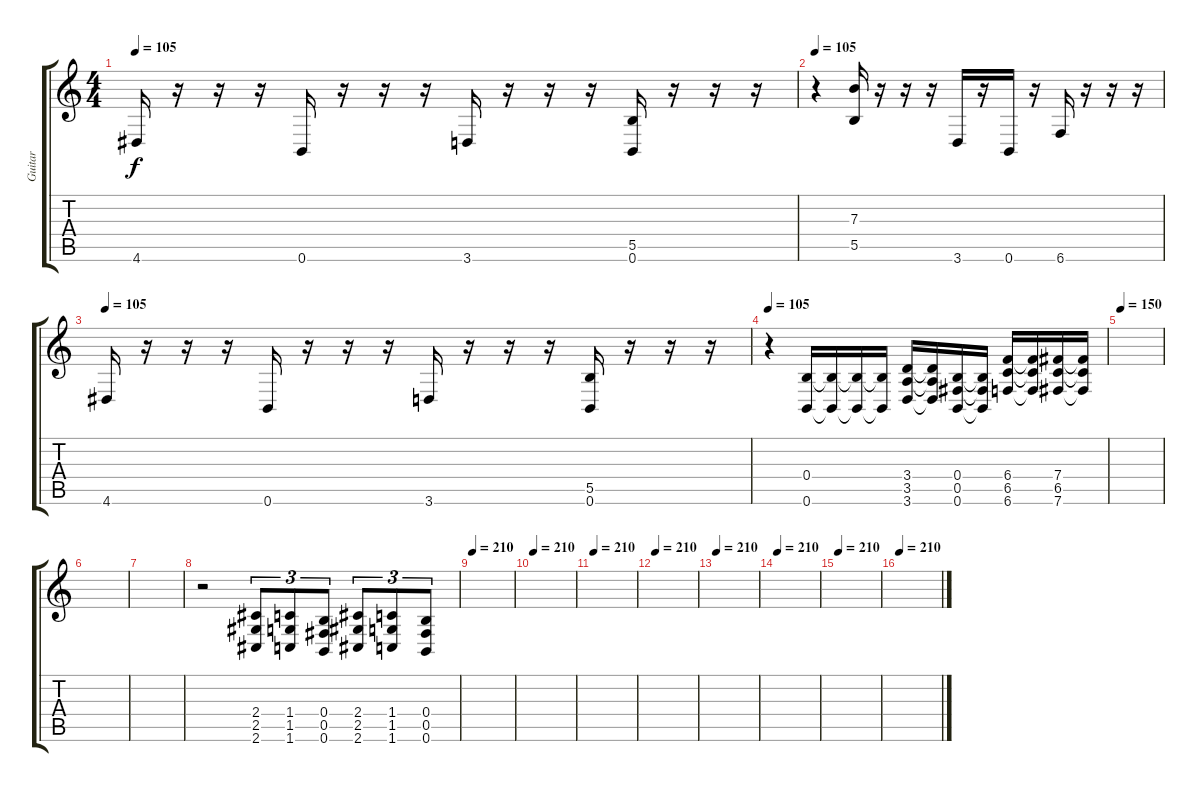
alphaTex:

\track ("Guitar" "Guitar") {instrument overdrivenguitar}
\staff {score tabs}
\tuning (Db4 Ab3 E3 B2 Gb2 B1) {hide}
\ts (4 4)
\tempo 105
\clef g2
\ks c
4.6.16{dy f} r.16 r.16 r.16 0.6.16 r.16 r.16 r.16 3.6.16 r.16 r.16 r.16 (5.5 0.6).16 r.16 r.16 r.16 |
\tempo 105
r.4 (7.3 5.5).16 r.16 r.16 r.16 3.6.16 r.16 0.6.16 r.16 6.6.16 r.16 r.16 r.16 |
\tempo 105
4.6.16 r.16 r.16 r.16 0.6.16 r.16 r.16 r.16 3.6.16 r.16 r.16 r.16 (5.5 0.6).16 r.16 r.16 r.16 |
\tempo 105
r.4 (0.4 0.6).16 (0.4{t} 0.6{t}).16 (0.4{t} 0.6{t}).16 (0.4{t} 0.6{t}).16 (3.4 3.5 3.6).16 (3.4{t} 3.5{t} 3.6{t}).16 (0.4 0.5 0.6).16 (0.4{t} 0.5{t} 0.6{t}).16 (6.4 6.5 6.6).16 (6.4{t} 6.5{t} 6.6{t}).16 (7.4 6.5 7.6).16 (7.4{t} 6.5{t} 7.6{t}).16 |
\tempo 150
|
|
|
r.2 (2.4 2.5 2.6).8{tu (3 2)} (1.4 1.5 1.6).8{tu (3 2)} (0.4 0.5 0.6).8{tu (3 2)} (2.4 2.5 2.6).8{tu (3 2)} (1.4 1.5 1.6).8{tu (3 2)} (0.4 0.5 0.6).8{tu (3 2)} |
\tempo 210
|
\tempo 210
|
\tempo 210
|
\tempo 210
|
\tempo 210
|
\tempo 210
|
\tempo 210
|
\tempo 210
